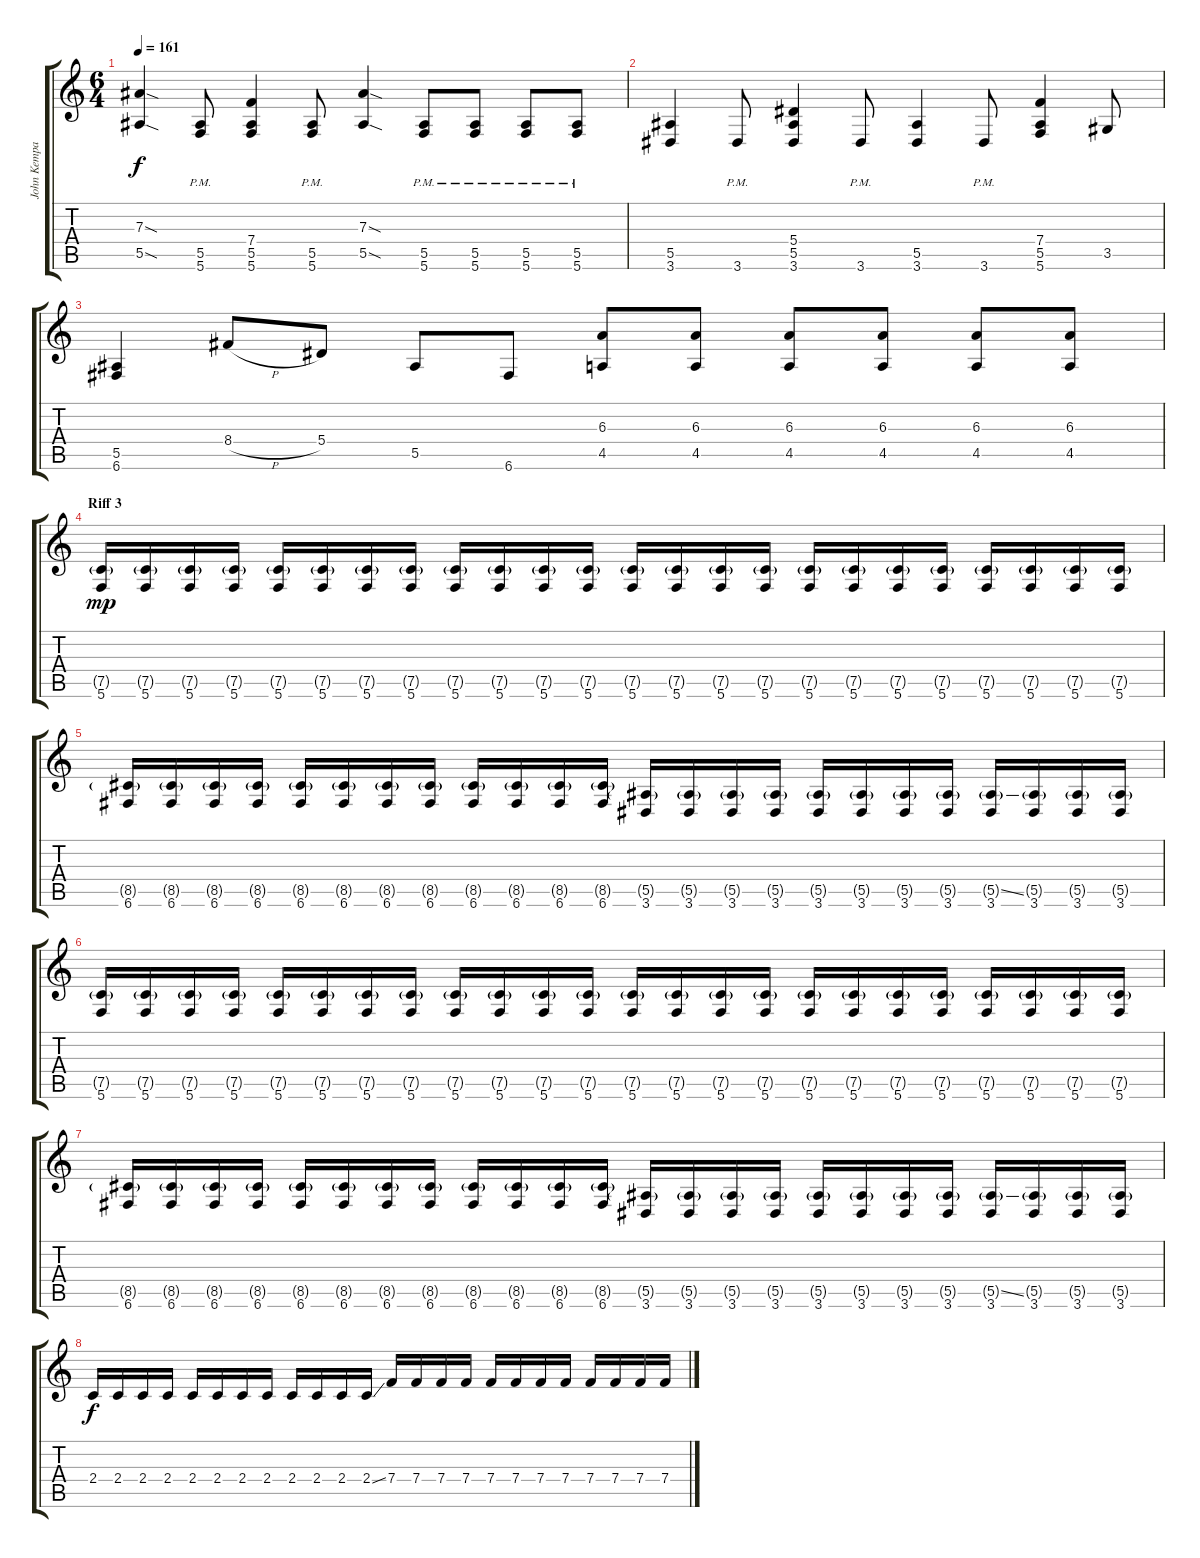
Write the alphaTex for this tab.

\track ("John Kempainen (Rhythm Guitar)" "John Kempa") {instrument distortionguitar}
\staff {score tabs}
\tuning (C4 G3 Eb3 Bb2 F2 C2) {hide}
\ts (6 4)
\tempo 161
\clef g2
\ks c
(7.3{sod} 5.5{sod}).4{dy f} (5.5{pm} 5.6{pm}).8 (7.4 5.5 5.6).4 (5.5{pm} 5.6{pm}).8 (7.3{sod} 5.5{sod}).4 (5.5{pm} 5.6{pm}).8 (5.5{pm} 5.6{pm}).8 (5.5{pm} 5.6{pm}).8 (5.5{pm} 5.6{pm}).8 |
(5.5 3.6).4 3.6{pm}.8 (5.4 5.5 3.6).4 3.6{pm}.8 (5.5 3.6).4 3.6{pm}.8 (7.4 5.5 5.6).4 3.5.8 |
(5.5 6.6).4 8.4{h}.8 5.4.8 5.5.8 6.6.8 (6.3 4.5).8 (6.3 4.5).8 (6.3 4.5).8 (6.3 4.5).8 (6.3 4.5).8 (6.3 4.5).8 |
\section ("" "Riff 3")
(7.5{g} 5.6).16{dy mp} (7.5{g} 5.6).16 (7.5{g} 5.6).16 (7.5{g} 5.6).16 (7.5{g} 5.6).16 (7.5{g} 5.6).16 (7.5{g} 5.6).16 (7.5{g} 5.6).16 (7.5{g} 5.6).16 (7.5{g} 5.6).16 (7.5{g} 5.6).16 (7.5{g} 5.6).16 (7.5{g} 5.6).16 (7.5{g} 5.6).16 (7.5{g} 5.6).16 (7.5{g} 5.6).16 (7.5{g} 5.6).16 (7.5{g} 5.6).16 (7.5{g} 5.6).16 (7.5{g} 5.6).16 (7.5{g} 5.6).16 (7.5{g} 5.6).16 (7.5{g} 5.6).16 (7.5{g} 5.6).16 |
(8.5{g} 6.6).16 (8.5{g} 6.6).16 (8.5{g} 6.6).16 (8.5{g} 6.6).16 (8.5{g} 6.6).16 (8.5{g} 6.6).16 (8.5{g} 6.6).16 (8.5{g} 6.6).16 (8.5{g} 6.6).16 (8.5{g} 6.6).16 (8.5{g} 6.6).16 (8.5{g} 6.6).16 (5.5{g} 3.6).16 (5.5{g} 3.6).16 (5.5{g} 3.6).16 (5.5{g} 3.6).16 (5.5{g} 3.6).16 (5.5{g} 3.6).16 (5.5{g} 3.6).16 (5.5{g} 3.6).16 (5.5{ss g} 3.6).16 (5.5{g} 3.6).16 (5.5{g} 3.6).16 (5.5{g} 3.6).16 |
(7.5{g} 5.6).16 (7.5{g} 5.6).16 (7.5{g} 5.6).16 (7.5{g} 5.6).16 (7.5{g} 5.6).16 (7.5{g} 5.6).16 (7.5{g} 5.6).16 (7.5{g} 5.6).16 (7.5{g} 5.6).16 (7.5{g} 5.6).16 (7.5{g} 5.6).16 (7.5{g} 5.6).16 (7.5{g} 5.6).16 (7.5{g} 5.6).16 (7.5{g} 5.6).16 (7.5{g} 5.6).16 (7.5{g} 5.6).16 (7.5{g} 5.6).16 (7.5{g} 5.6).16 (7.5{g} 5.6).16 (7.5{g} 5.6).16 (7.5{g} 5.6).16 (7.5{g} 5.6).16 (7.5{g} 5.6).16 |
(8.5{g} 6.6).16 (8.5{g} 6.6).16 (8.5{g} 6.6).16 (8.5{g} 6.6).16 (8.5{g} 6.6).16 (8.5{g} 6.6).16 (8.5{g} 6.6).16 (8.5{g} 6.6).16 (8.5{g} 6.6).16 (8.5{g} 6.6).16 (8.5{g} 6.6).16 (8.5{g} 6.6).16 (5.5{g} 3.6).16 (5.5{g} 3.6).16 (5.5{g} 3.6).16 (5.5{g} 3.6).16 (5.5{g} 3.6).16 (5.5{g} 3.6).16 (5.5{g} 3.6).16 (5.5{g} 3.6).16 (5.5{ss g} 3.6).16 (5.5{g} 3.6).16 (5.5{g} 3.6).16 (5.5{g} 3.6).16 |
2.4.16{dy f} 2.4.16 2.4.16 2.4.16 2.4.16 2.4.16 2.4.16 2.4.16 2.4.16 2.4.16 2.4.16 2.4{ss}.16 7.4.16 7.4.16 7.4.16 7.4.16 7.4.16 7.4.16 7.4.16 7.4.16 7.4.16 7.4.16 7.4.16 7.4.16
